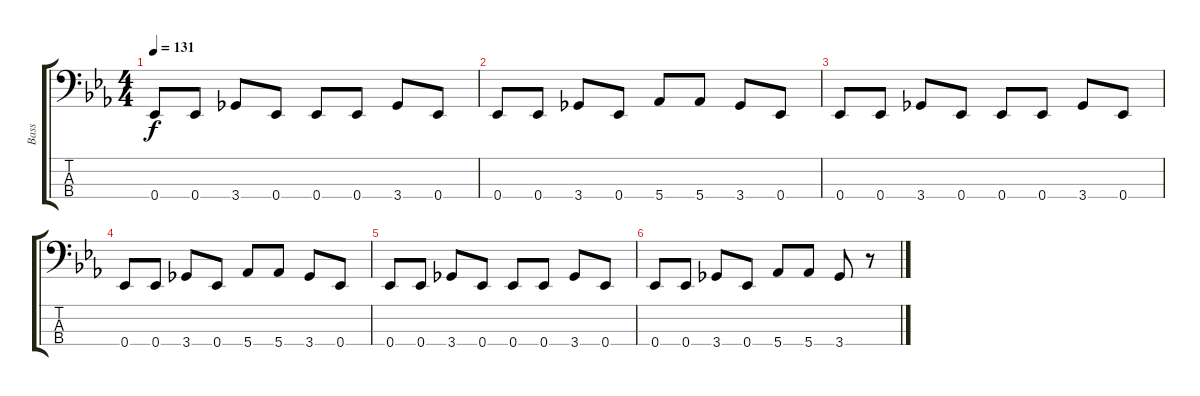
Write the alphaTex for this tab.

\track ("Bass" "Bass") {instrument electricbassfinger}
\staff {score tabs}
\tuning (Gb2 Db2 Ab1 Eb1) {hide}
\ts (4 4)
\tempo 131
\clef f4
\ks eb
0.4.8{dy f} 0.4.8 3.4.8 0.4.8 0.4.8 0.4.8 3.4.8 0.4.8 |
0.4.8 0.4.8 3.4.8 0.4.8 5.4.8 5.4.8 3.4.8 0.4.8 |
0.4.8 0.4.8 3.4.8 0.4.8 0.4.8 0.4.8 3.4.8 0.4.8 |
0.4.8 0.4.8 3.4.8 0.4.8 5.4.8 5.4.8 3.4.8 0.4.8 |
0.4.8 0.4.8 3.4.8 0.4.8 0.4.8 0.4.8 3.4.8 0.4.8 |
0.4.8 0.4.8 3.4.8 0.4.8 5.4.8 5.4.8 3.4.8 r.8
